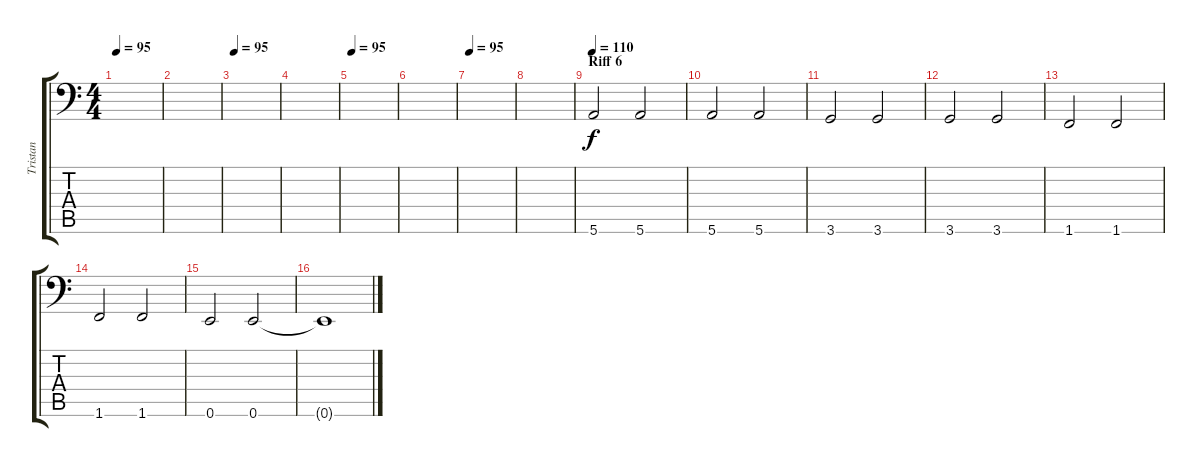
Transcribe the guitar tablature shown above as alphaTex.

\track ("Tristan" "Tristan") {instrument electricbassfinger}
\staff {score tabs}
\tuning (E3 B2 G2 D2 A1 E1) {hide}
\ts (4 4)
\tempo 95
\clef f4
\ks c
|
|
\tempo 95
|
|
\tempo 95
|
|
\tempo 95
|
|
\section ("" "Riff 6")
\tempo 110
5.6.2 5.6.2 |
5.6.2 5.6.2 |
3.6.2 3.6.2 |
3.6.2 3.6.2 |
1.6.2 1.6.2 |
1.6.2 1.6.2 |
0.6.2 0.6.2 |
0.6{t}.1
